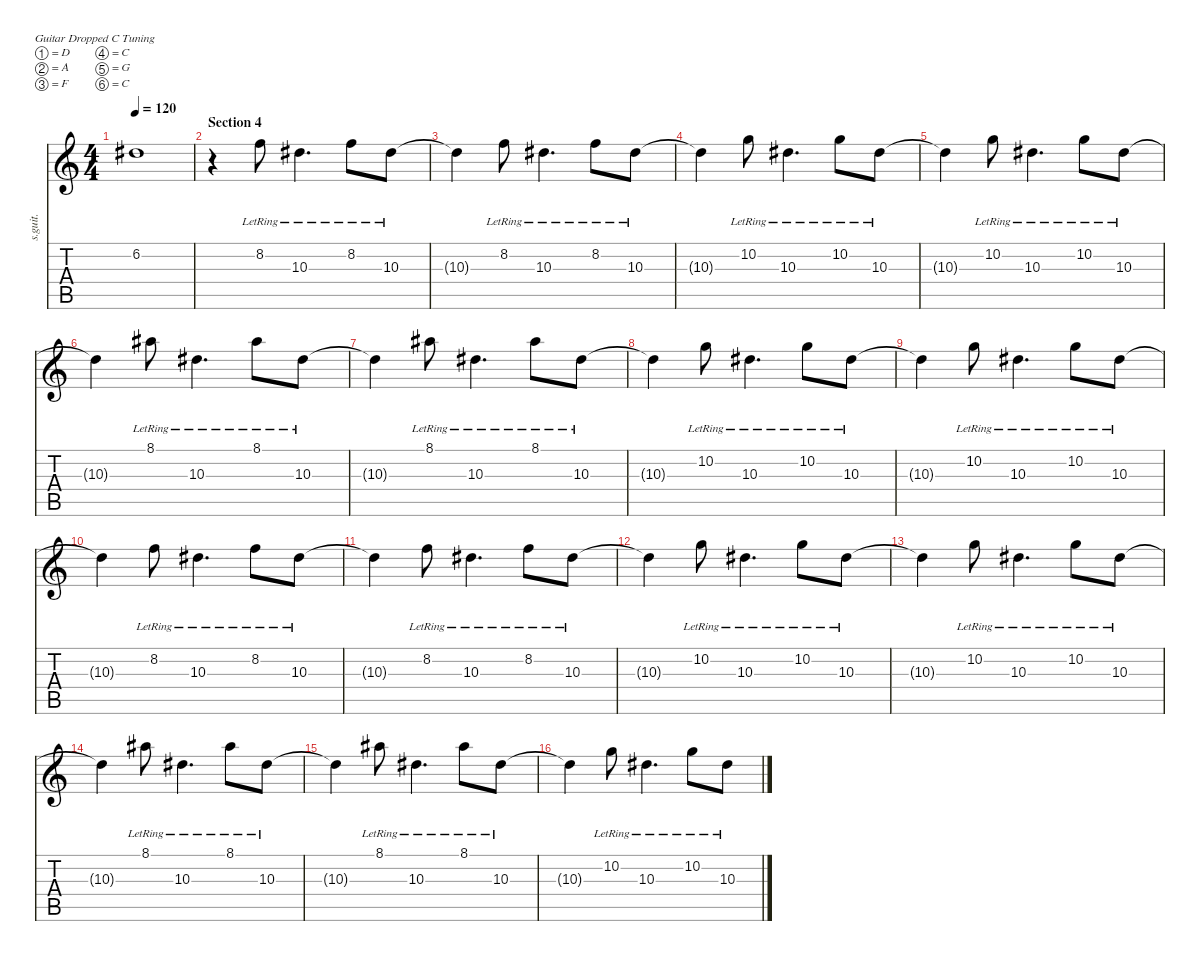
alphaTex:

\defaultSystemsLayout 4
\hideDynamics
\bracketExtendMode nobrackets
\track ("Jake Bowen" "s.guit.") {instrument electricguitarjazz}
\staff {score tabs}
\tuning (D4 A3 F3 C3 G2 C2)
\ts (4 4)
\tempo 120
\clef g2
\ks c
6.2{t acc #}.1{lyrics (0 "") lyrics (1 "") lyrics (2 "") lyrics (3 "") lyrics (4 "") dy mf} |
\section ("" "Section 4")
r.4 8.2{lr}.8{lyrics (0 "") lyrics (1 "") lyrics (2 "") lyrics (3 "") lyrics (4 "")} 10.3{lr acc #}.4{d lyrics (0 "") lyrics (1 "") lyrics (2 "") lyrics (3 "") lyrics (4 "")} 8.2{lr}.8{lyrics (0 "") lyrics (1 "") lyrics (2 "") lyrics (3 "") lyrics (4 "")} 10.3{lr acc #}.8{lyrics (0 "") lyrics (1 "") lyrics (2 "") lyrics (3 "") lyrics (4 "")} |
10.3{t acc #}.4{lyrics (0 "") lyrics (1 "") lyrics (2 "") lyrics (3 "") lyrics (4 "") dy f} 8.2{lr}.8{lyrics (0 "") lyrics (1 "") lyrics (2 "") lyrics (3 "") lyrics (4 "") dy mf} 10.3{lr acc #}.4{d lyrics (0 "") lyrics (1 "") lyrics (2 "") lyrics (3 "") lyrics (4 "")} 8.2{lr}.8{lyrics (0 "") lyrics (1 "") lyrics (2 "") lyrics (3 "") lyrics (4 "")} 10.3{lr acc #}.8{lyrics (0 "") lyrics (1 "") lyrics (2 "") lyrics (3 "") lyrics (4 "")} |
10.3{t acc #}.4{lyrics (0 "") lyrics (1 "") lyrics (2 "") lyrics (3 "") lyrics (4 "") dy f} 10.2{lr}.8{lyrics (0 "") lyrics (1 "") lyrics (2 "") lyrics (3 "") lyrics (4 "") dy mf} 10.3{lr acc #}.4{d lyrics (0 "") lyrics (1 "") lyrics (2 "") lyrics (3 "") lyrics (4 "")} 10.2{lr}.8{lyrics (0 "") lyrics (1 "") lyrics (2 "") lyrics (3 "") lyrics (4 "")} 10.3{lr acc #}.8{lyrics (0 "") lyrics (1 "") lyrics (2 "") lyrics (3 "") lyrics (4 "")} |
10.3{t acc #}.4{lyrics (0 "") lyrics (1 "") lyrics (2 "") lyrics (3 "") lyrics (4 "") dy f} 10.2{lr}.8{lyrics (0 "") lyrics (1 "") lyrics (2 "") lyrics (3 "") lyrics (4 "") dy mf} 10.3{lr acc #}.4{d lyrics (0 "") lyrics (1 "") lyrics (2 "") lyrics (3 "") lyrics (4 "")} 10.2{lr}.8{lyrics (0 "") lyrics (1 "") lyrics (2 "") lyrics (3 "") lyrics (4 "")} 10.3{lr acc #}.8{lyrics (0 "") lyrics (1 "") lyrics (2 "") lyrics (3 "") lyrics (4 "")} |
10.3{t acc #}.4{lyrics (0 "") lyrics (1 "") lyrics (2 "") lyrics (3 "") lyrics (4 "") dy f} 8.1{lr acc #}.8{lyrics (0 "") lyrics (1 "") lyrics (2 "") lyrics (3 "") lyrics (4 "") dy mf} 10.3{lr acc #}.4{d lyrics (0 "") lyrics (1 "") lyrics (2 "") lyrics (3 "") lyrics (4 "")} 8.1{lr acc #}.8{lyrics (0 "") lyrics (1 "") lyrics (2 "") lyrics (3 "") lyrics (4 "")} 10.3{lr acc #}.8{lyrics (0 "") lyrics (1 "") lyrics (2 "") lyrics (3 "") lyrics (4 "")} |
10.3{t acc #}.4{lyrics (0 "") lyrics (1 "") lyrics (2 "") lyrics (3 "") lyrics (4 "") dy f} 8.1{lr acc #}.8{lyrics (0 "") lyrics (1 "") lyrics (2 "") lyrics (3 "") lyrics (4 "") dy mf} 10.3{lr acc #}.4{d lyrics (0 "") lyrics (1 "") lyrics (2 "") lyrics (3 "") lyrics (4 "")} 8.1{lr acc #}.8{lyrics (0 "") lyrics (1 "") lyrics (2 "") lyrics (3 "") lyrics (4 "")} 10.3{lr acc #}.8{lyrics (0 "") lyrics (1 "") lyrics (2 "") lyrics (3 "") lyrics (4 "")} |
10.3{t acc #}.4{lyrics (0 "") lyrics (1 "") lyrics (2 "") lyrics (3 "") lyrics (4 "") dy f} 10.2{lr}.8{lyrics (0 "") lyrics (1 "") lyrics (2 "") lyrics (3 "") lyrics (4 "") dy mf} 10.3{lr acc #}.4{d lyrics (0 "") lyrics (1 "") lyrics (2 "") lyrics (3 "") lyrics (4 "")} 10.2{lr}.8{lyrics (0 "") lyrics (1 "") lyrics (2 "") lyrics (3 "") lyrics (4 "")} 10.3{lr acc #}.8{lyrics (0 "") lyrics (1 "") lyrics (2 "") lyrics (3 "") lyrics (4 "")} |
10.3{t acc #}.4{lyrics (0 "") lyrics (1 "") lyrics (2 "") lyrics (3 "") lyrics (4 "") dy f} 10.2{lr}.8{lyrics (0 "") lyrics (1 "") lyrics (2 "") lyrics (3 "") lyrics (4 "") dy mf} 10.3{lr acc #}.4{d lyrics (0 "") lyrics (1 "") lyrics (2 "") lyrics (3 "") lyrics (4 "")} 10.2{lr}.8{lyrics (0 "") lyrics (1 "") lyrics (2 "") lyrics (3 "") lyrics (4 "")} 10.3{lr acc #}.8{lyrics (0 "") lyrics (1 "") lyrics (2 "") lyrics (3 "") lyrics (4 "")} |
10.3{t acc #}.4{lyrics (0 "") lyrics (1 "") lyrics (2 "") lyrics (3 "") lyrics (4 "") dy f} 8.2{lr}.8{lyrics (0 "") lyrics (1 "") lyrics (2 "") lyrics (3 "") lyrics (4 "") dy mf} 10.3{lr acc #}.4{d lyrics (0 "") lyrics (1 "") lyrics (2 "") lyrics (3 "") lyrics (4 "")} 8.2{lr}.8{lyrics (0 "") lyrics (1 "") lyrics (2 "") lyrics (3 "") lyrics (4 "")} 10.3{lr acc #}.8{lyrics (0 "") lyrics (1 "") lyrics (2 "") lyrics (3 "") lyrics (4 "")} |
10.3{t acc #}.4{lyrics (0 "") lyrics (1 "") lyrics (2 "") lyrics (3 "") lyrics (4 "") dy f} 8.2{lr}.8{lyrics (0 "") lyrics (1 "") lyrics (2 "") lyrics (3 "") lyrics (4 "") dy mf} 10.3{lr acc #}.4{d lyrics (0 "") lyrics (1 "") lyrics (2 "") lyrics (3 "") lyrics (4 "")} 8.2{lr}.8{lyrics (0 "") lyrics (1 "") lyrics (2 "") lyrics (3 "") lyrics (4 "")} 10.3{lr acc #}.8{lyrics (0 "") lyrics (1 "") lyrics (2 "") lyrics (3 "") lyrics (4 "")} |
10.3{t acc #}.4{lyrics (0 "") lyrics (1 "") lyrics (2 "") lyrics (3 "") lyrics (4 "") dy f} 10.2{lr}.8{lyrics (0 "") lyrics (1 "") lyrics (2 "") lyrics (3 "") lyrics (4 "") dy mf} 10.3{lr acc #}.4{d lyrics (0 "") lyrics (1 "") lyrics (2 "") lyrics (3 "") lyrics (4 "")} 10.2{lr}.8{lyrics (0 "") lyrics (1 "") lyrics (2 "") lyrics (3 "") lyrics (4 "")} 10.3{lr acc #}.8{lyrics (0 "") lyrics (1 "") lyrics (2 "") lyrics (3 "") lyrics (4 "")} |
10.3{t acc #}.4{lyrics (0 "") lyrics (1 "") lyrics (2 "") lyrics (3 "") lyrics (4 "") dy f} 10.2{lr}.8{lyrics (0 "") lyrics (1 "") lyrics (2 "") lyrics (3 "") lyrics (4 "") dy mf} 10.3{lr acc #}.4{d lyrics (0 "") lyrics (1 "") lyrics (2 "") lyrics (3 "") lyrics (4 "")} 10.2{lr}.8{lyrics (0 "") lyrics (1 "") lyrics (2 "") lyrics (3 "") lyrics (4 "")} 10.3{lr acc #}.8{lyrics (0 "") lyrics (1 "") lyrics (2 "") lyrics (3 "") lyrics (4 "")} |
10.3{t acc #}.4{lyrics (0 "") lyrics (1 "") lyrics (2 "") lyrics (3 "") lyrics (4 "") dy f} 8.1{lr acc #}.8{lyrics (0 "") lyrics (1 "") lyrics (2 "") lyrics (3 "") lyrics (4 "") dy mf} 10.3{lr acc #}.4{d lyrics (0 "") lyrics (1 "") lyrics (2 "") lyrics (3 "") lyrics (4 "")} 8.1{lr acc #}.8{lyrics (0 "") lyrics (1 "") lyrics (2 "") lyrics (3 "") lyrics (4 "")} 10.3{lr acc #}.8{lyrics (0 "") lyrics (1 "") lyrics (2 "") lyrics (3 "") lyrics (4 "")} |
10.3{t acc #}.4{lyrics (0 "") lyrics (1 "") lyrics (2 "") lyrics (3 "") lyrics (4 "") dy f} 8.1{lr acc #}.8{lyrics (0 "") lyrics (1 "") lyrics (2 "") lyrics (3 "") lyrics (4 "") dy mf} 10.3{lr acc #}.4{d lyrics (0 "") lyrics (1 "") lyrics (2 "") lyrics (3 "") lyrics (4 "")} 8.1{lr acc #}.8{lyrics (0 "") lyrics (1 "") lyrics (2 "") lyrics (3 "") lyrics (4 "")} 10.3{lr acc #}.8{lyrics (0 "") lyrics (1 "") lyrics (2 "") lyrics (3 "") lyrics (4 "")} |
10.3{t acc #}.4{lyrics (0 "") lyrics (1 "") lyrics (2 "") lyrics (3 "") lyrics (4 "") dy f} 10.2{lr}.8{lyrics (0 "") lyrics (1 "") lyrics (2 "") lyrics (3 "") lyrics (4 "") dy mf} 10.3{lr acc #}.4{d lyrics (0 "") lyrics (1 "") lyrics (2 "") lyrics (3 "") lyrics (4 "")} 10.2{lr}.8{lyrics (0 "") lyrics (1 "") lyrics (2 "") lyrics (3 "") lyrics (4 "")} 10.3{lr acc #}.8{lyrics (0 "") lyrics (1 "") lyrics (2 "") lyrics (3 "") lyrics (4 "")}
